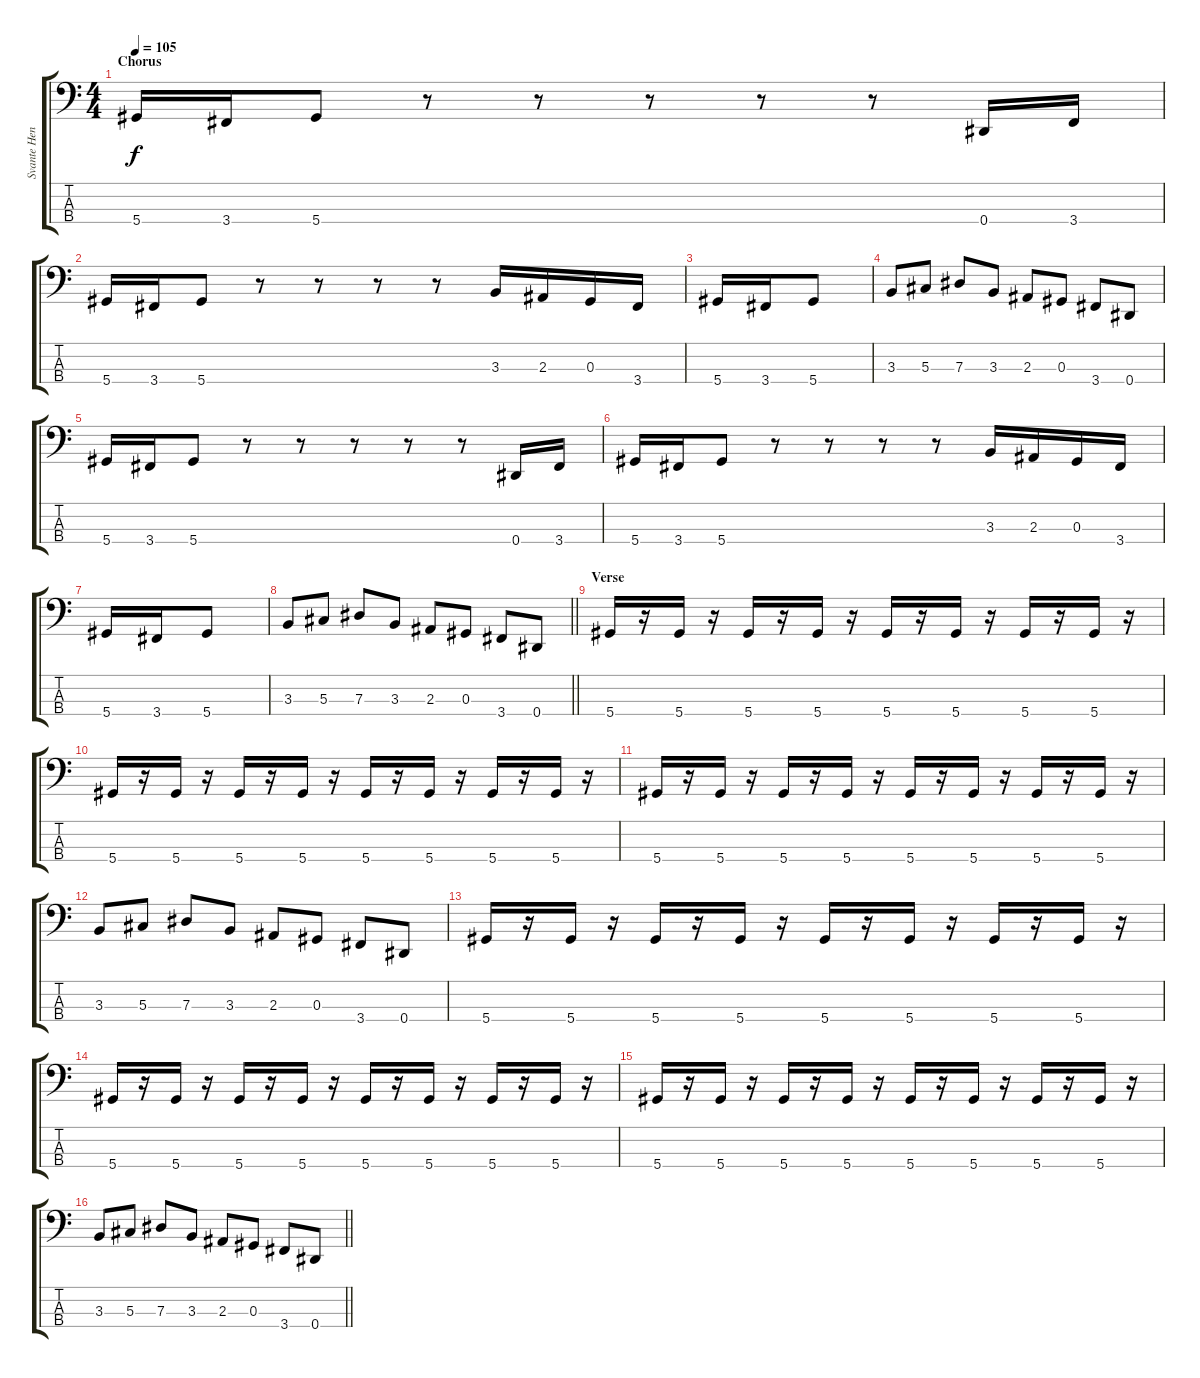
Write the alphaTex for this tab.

\track ("Svante Henrysson" "Svante Hen") {instrument electricbassfinger}
\staff {score tabs}
\tuning (Gb2 Db2 Ab1 Eb1) {hide}
\ts (4 4)
\section ("" "Chorus")
\tempo 105
\clef f4
\ks c
5.4.16{dy f} 3.4.16 5.4.8 r.8 r.8 r.8 r.8 r.8 0.4.16 3.4.16 |
5.4.16 3.4.16 5.4.8 r.8 r.8 r.8 r.8 3.3.16 2.3.16 0.3.16 3.4.16 |
5.4.16 3.4.16 5.4.8 |
3.3.8 5.3.8 7.3.8 3.3.8 2.3.8 0.3.8 3.4.8 0.4.8 |
5.4.16 3.4.16 5.4.8 r.8 r.8 r.8 r.8 r.8 0.4.16 3.4.16 |
5.4.16 3.4.16 5.4.8 r.8 r.8 r.8 r.8 3.3.16 2.3.16 0.3.16 3.4.16 |
5.4.16 3.4.16 5.4.8 |
\barLineRight lightlight
3.3.8 5.3.8 7.3.8 3.3.8 2.3.8 0.3.8 3.4.8 0.4.8 |
\section ("" "Verse")
5.4.16 r.16 5.4.16 r.16 5.4.16 r.16 5.4.16 r.16 5.4.16 r.16 5.4.16 r.16 5.4.16 r.16 5.4.16 r.16 |
5.4.16 r.16 5.4.16 r.16 5.4.16 r.16 5.4.16 r.16 5.4.16 r.16 5.4.16 r.16 5.4.16 r.16 5.4.16 r.16 |
5.4.16 r.16 5.4.16 r.16 5.4.16 r.16 5.4.16 r.16 5.4.16 r.16 5.4.16 r.16 5.4.16 r.16 5.4.16 r.16 |
3.3.8 5.3.8 7.3.8 3.3.8 2.3.8 0.3.8 3.4.8 0.4.8 |
5.4.16 r.16 5.4.16 r.16 5.4.16 r.16 5.4.16 r.16 5.4.16 r.16 5.4.16 r.16 5.4.16 r.16 5.4.16 r.16 |
5.4.16 r.16 5.4.16 r.16 5.4.16 r.16 5.4.16 r.16 5.4.16 r.16 5.4.16 r.16 5.4.16 r.16 5.4.16 r.16 |
5.4.16 r.16 5.4.16 r.16 5.4.16 r.16 5.4.16 r.16 5.4.16 r.16 5.4.16 r.16 5.4.16 r.16 5.4.16 r.16 |
\barLineRight lightlight
3.3.8 5.3.8 7.3.8 3.3.8 2.3.8 0.3.8 3.4.8 0.4.8
